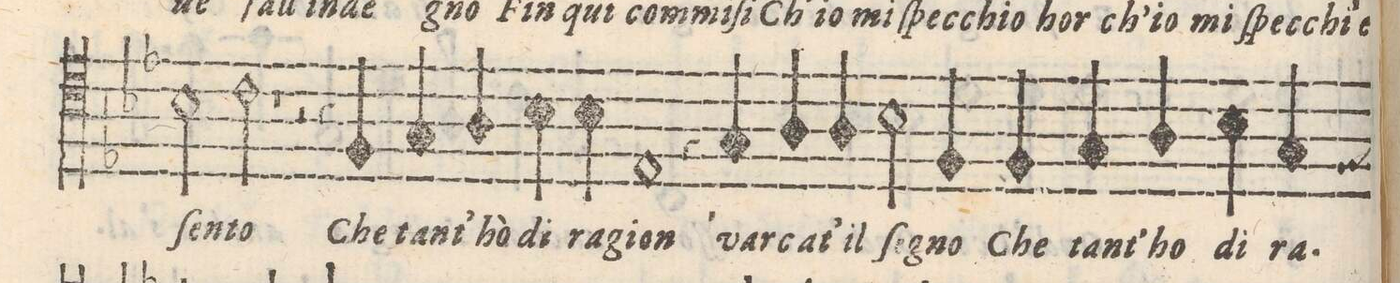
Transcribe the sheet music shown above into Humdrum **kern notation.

**kern	**text
*I"TENORE	*
*clefC4	*
*k[e-b-]	*
*met(C|)	*
*M2/2	*
2B-\	ſen-
2c\	-to
=34-	=34-
1r	.
=35-	=35-
2r	.
4r	.
4F/	Che
=36-	=36-
4G/	tant'-
4A/	-hò
4B-\	di
4B-\	ra-
=37-	=37-
1E-	-gion
=38-	=38-
4r	.
4G/	'var-
4A/	-cat'
4A/	il
=39-	=39-
2B-\	ſe-
4F/	-gno
4F/	Che
=40-	=40-
4G/	tan't-
4A/	-hò
4B-\	di
4G/	ra-
=41-	=41-
*-	*-
